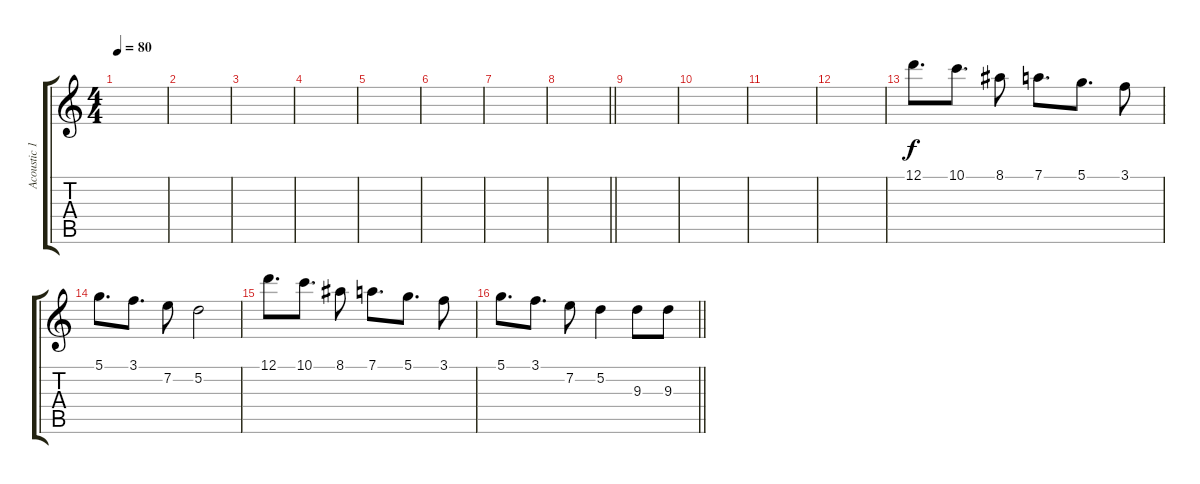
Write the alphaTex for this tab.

\track ("Acoustic 1" "Acoustic 1") {instrument acousticguitarsteel}
\staff {score tabs}
\tuning (D4 A3 F3 C3 G2 D2) {hide}
\ts (4 4)
\section ("" "")
\tempo 80
\clef g2
\ks c
|
|
|
|
|
|
|
\barLineRight lightlight
|
\section ("" "")
|
|
|
|
12.1.8{d volume 8} 10.1.8{d} 8.1.8 7.1.8{d} 5.1.8{d} 3.1.8 |
5.1.8{d} 3.1.8{d} 7.2.8 5.2.2 |
12.1.8{d volume 8} 10.1.8{d} 8.1.8 7.1.8{d} 5.1.8{d} 3.1.8 |
\barLineRight lightlight
5.1.8{d} 3.1.8{d} 7.2.8 5.2.4 9.3.8{volume 11} 9.3.8
